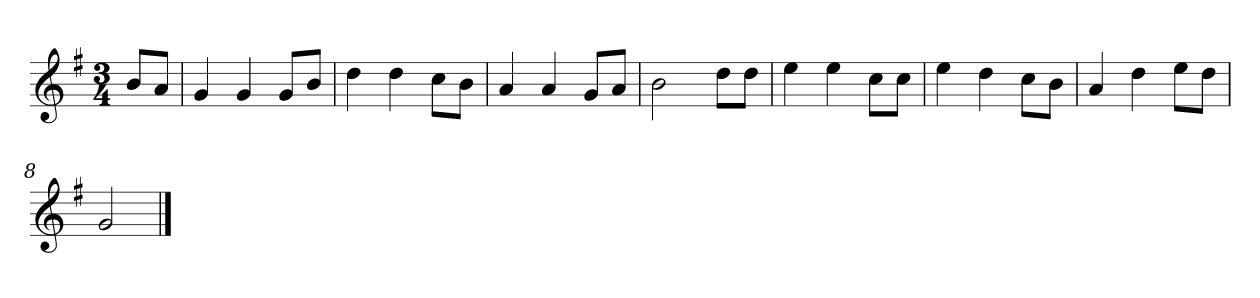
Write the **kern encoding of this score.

**kern
*part1
*staff1
*k[f#]
*M3/4
*MM120
=
8bL
8aJ
=1
4g
4g
8gL
8bJ
=2
4dd
4dd
8ccL
8bJ
=3
4a
4a
8gL
8aJ
=4
2b
8ddL
8ddJ
=5
4ee
4ee
8ccL
8ccJ
=6
4ee
4dd
8ccL
8bJ
=7
4a
4dd
8eeL
8ddJ
=8
2g
==
*-
